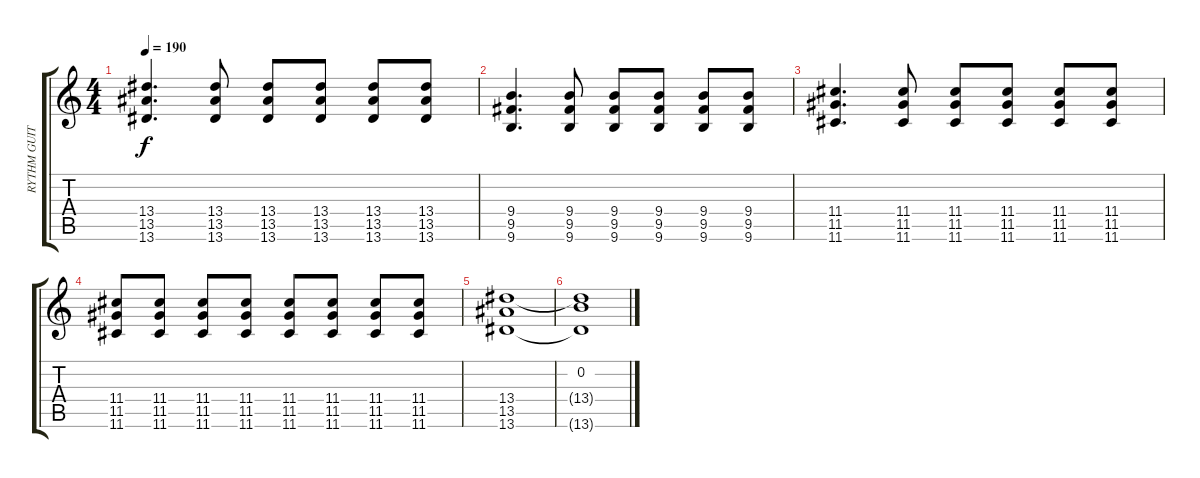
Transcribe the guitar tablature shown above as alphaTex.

\track ("RYTHM GUITAR" "RYTHM GUIT") {instrument distortionguitar}
\staff {score tabs}
\tuning (E4 B3 G3 D3 A2 D2) {hide}
\ts (4 4)
\tempo 190
\clef g2
\ks c
(13.4 13.5 13.6).4{d dy f} (13.4 13.5 13.6).8 (13.4 13.5 13.6).8 (13.4 13.5 13.6).8 (13.4 13.5 13.6).8 (13.4 13.5 13.6).8 |
(9.4 9.5 9.6).4{d} (9.4 9.5 9.6).8 (9.4 9.5 9.6).8 (9.4 9.5 9.6).8 (9.4 9.5 9.6).8 (9.4 9.5 9.6).8 |
(11.4 11.5 11.6).4{d} (11.4 11.5 11.6).8 (11.4 11.5 11.6).8 (11.4 11.5 11.6).8 (11.4 11.5 11.6).8 (11.4 11.5 11.6).8 |
(11.4 11.5 11.6).8 (11.4 11.5 11.6).8 (11.4 11.5 11.6).8 (11.4 11.5 11.6).8 (11.4 11.5 11.6).8 (11.4 11.5 11.6).8 (11.4 11.5 11.6).8 (11.4 11.5 11.6).8 |
(13.4 13.5 13.6).1 |
(0.2 13.4{t} 13.6{t}).1
